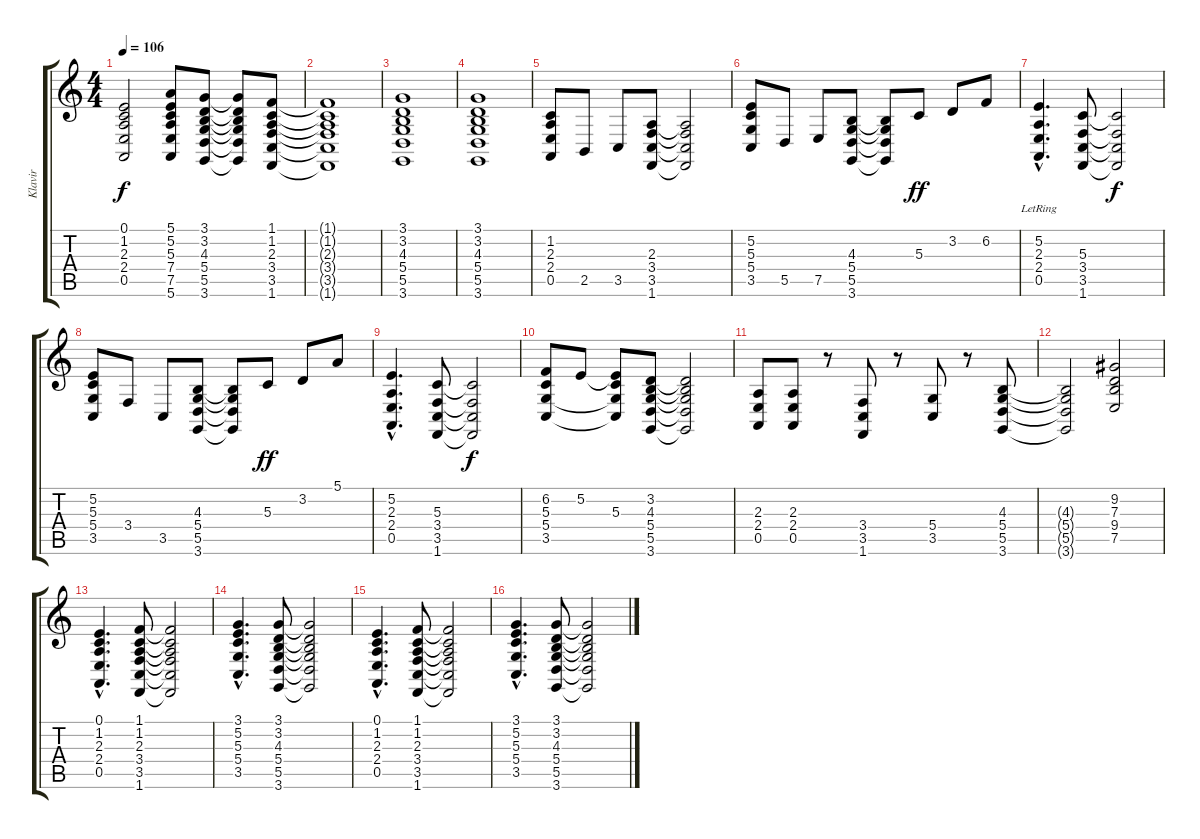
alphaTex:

\track ("Klavir" "Klavir") {instrument acousticgrandpiano}
\staff {score tabs}
\tuning (E4 B3 G3 D3 A2 E2) {hide}
\ts (4 4)
\tempo 106
\clef g2
\ks c
(0.1 1.2 2.3 2.4 0.5).2{dy f} (5.1 5.2 5.3 7.4 7.5 5.6).8 (3.1 3.2 4.3 5.4 5.5 3.6).8 (3.1{t} 3.2{t} 4.3{t} 5.4{t} 5.5{t} 3.6{t}).8 (1.1 1.2 2.3 3.4 3.5 1.6).8 |
(1.1{t} 1.2{t} 2.3{t} 3.4{t} 3.5{t} 1.6{t}).1 |
(3.1 3.2 4.3 5.4 5.5 3.6).1 |
(3.1 3.2 4.3 5.4 5.5 3.6).1 |
(1.2 2.3 2.4 0.5).8 2.5.8 3.5.8 (2.3 3.4 3.5 1.6).8 (2.3{t} 3.4{t} 3.5{t} 1.6{t}).2 |
(5.2 5.3 5.4 3.5).8 5.5.8 7.5.8 (4.3 5.4 5.5 3.6).8 (4.3{t} 5.4{t} 5.5{t} 3.6{t}).8 5.3.8{dy ff} 3.2.8 6.2.8 |
(5.2{hac lr} 2.3{hac} 2.4{hac} 0.5{hac}).4{d} (5.3 3.4 3.5 1.6).8 (5.3{t} 3.4{t} 3.5{t} 1.6{t}).2{dy f} |
(5.2 5.3 5.4 3.5).8 3.4.8 3.5.8 (4.3 5.4 5.5 3.6).8 (4.3{t} 5.4{t} 5.5{t} 3.6{t}).8 5.3.8{dy ff} 3.2.8 5.1.8 |
(5.2{hac} 2.3{hac} 2.4{hac} 0.5{hac}).4{d} (5.3 3.4 3.5 1.6).8 (5.3{t} 3.4{t} 3.5{t} 1.6{t}).2{dy f} |
(6.2 5.3 5.4 3.5).8 5.2.8 (5.2{t} 5.3 5.4{t} 3.5{t}).8 (3.2 4.3 5.4 5.5 3.6).8 (3.2{t} 4.3{t} 5.4{t} 5.5{t} 3.6{t}).2 |
(2.3 2.4 0.5).8 (2.3 2.4 0.5).8 r.8 (3.4 3.5 1.6).8 r.8 (5.4 3.5).8 r.8 (4.3 5.4 5.5 3.6).8 |
(4.3{t} 5.4{t} 5.5{t} 3.6{t}).2 (9.2 7.3 9.4 7.5).2 |
(0.1{hac} 1.2{hac} 2.3{hac} 2.4{hac} 0.5{hac}).4{d} (1.1 1.2 2.3 3.4 3.5 1.6).8 (1.1{t} 1.2{t} 2.3{t} 3.4{t} 3.5{t} 1.6{t}).2 |
(3.1{hac} 5.2{hac} 5.3{hac} 5.4{hac} 3.5{hac}).4{d} (3.1 3.2 4.3 5.4 5.5 3.6).8 (3.1{t} 3.2{t} 4.3{t} 5.4{t} 5.5{t} 3.6{t}).2 |
(0.1{hac} 1.2{hac} 2.3{hac} 2.4{hac} 0.5{hac}).4{d} (1.1 1.2 2.3 3.4 3.5 1.6).8 (1.1{t} 1.2{t} 2.3{t} 3.4{t} 3.5{t} 1.6{t}).2 |
(3.1{hac} 5.2{hac} 5.3{hac} 5.4{hac} 3.5{hac}).4{d} (3.1 3.2 4.3 5.4 5.5 3.6).8 (3.1{t} 3.2{t} 4.3{t} 5.4{t} 5.5{t} 3.6{t}).2
